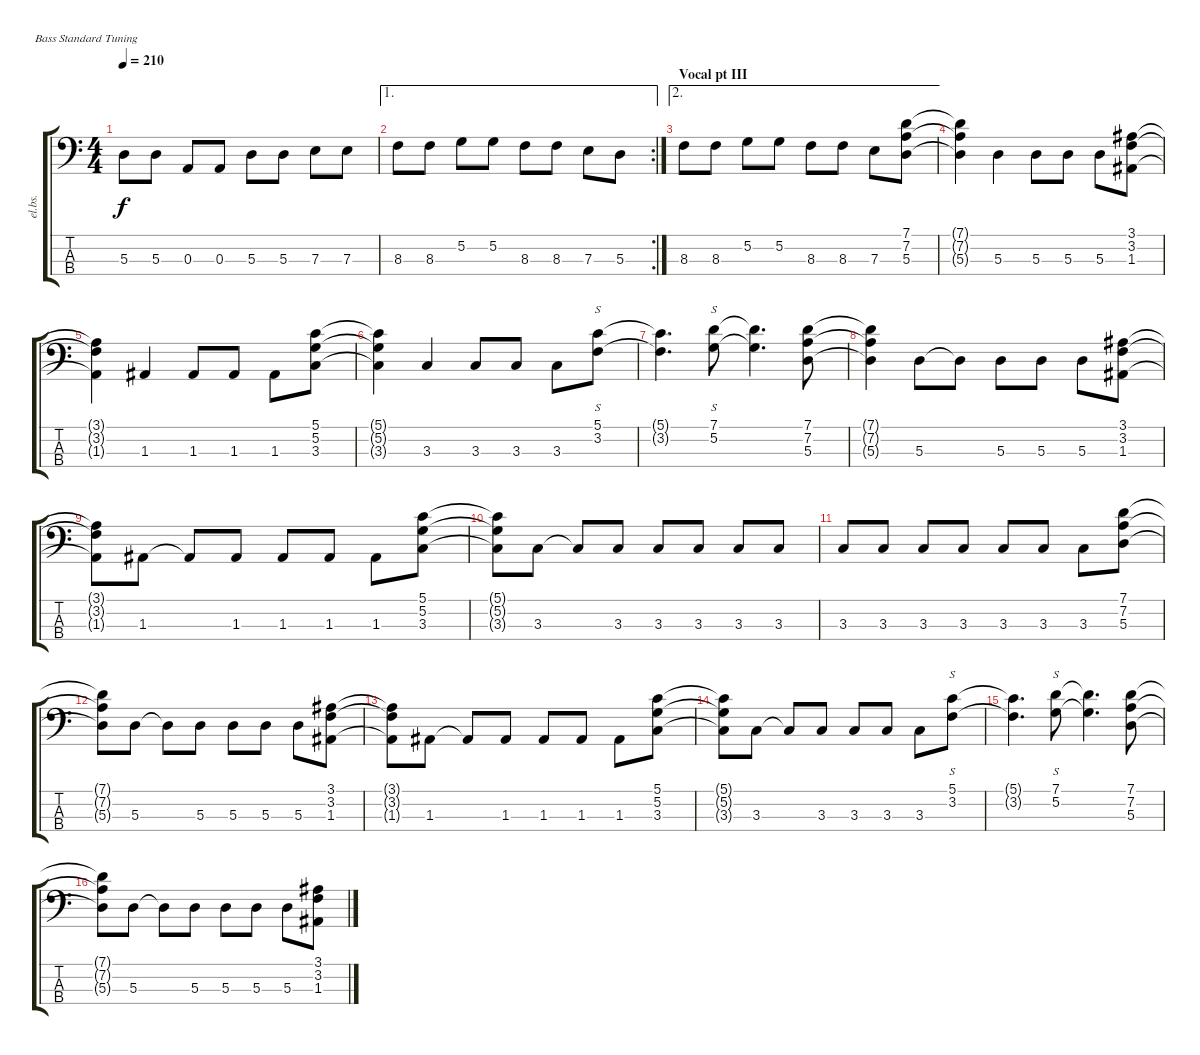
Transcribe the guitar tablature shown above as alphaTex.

\defaultSystemsLayout 4
\bracketExtendMode groupsimilarinstruments
\otherSystemsTrackNameOrientation horizontal
\track ("Steve Harris" "el.bs.") {instrument electricbasspick}
\staff {score tabs}
\tuning (G2 D2 A1 E1)
\ts (4 4)
\tempo 210
\clef f4
\ks c
5.3{t}.8{dy f} 5.3.8 0.3.8 0.3.8 5.3.8 5.3.8 7.3.8 7.3.8 |
\ae 1
\rc 2
8.3.8 8.3.8 5.2.8 5.2.8 8.3.8 8.3.8 7.3.8 5.3.8 |
\ae 2
\section ("" "Vocal pt III")
8.3.8 8.3.8 5.2.8 5.2.8 8.3.8 8.3.8 7.3.8 (7.1 7.2 5.3).8 |
(7.1{t} 7.2{t} 5.3{t}).4 5.3.4 5.3.8 5.3.8 5.3.8 (3.1{acc #} 3.2 1.3{acc #}).8 |
(3.1{t acc #} 3.2{t} 1.3{t acc #}).4 1.3{acc #}.4 1.3{acc #}.8 1.3{acc #}.8 1.3{acc #}.8 (5.1 5.2 3.3).8 |
(5.1{t} 5.2{t} 3.3{t}).4{instrument slapbass1} 3.3.4 3.3.8 3.3.8 3.3.8 (5.1 3.2).8{s} |
(5.1{t} 3.2{t}).4{d instrument electricbasspick} (7.1 5.2).8{s} (7.1{t} 5.2{t}).4{d} (7.1 7.2 5.3).8 |
(7.1{t} 7.2{t} 5.3{t}).4 5.3.8 5.3{t}.8 5.3.8 5.3.8 5.3.8 (3.1{acc #} 3.2 1.3{acc #}).8 |
(3.1{t acc #} 3.2{t} 1.3{t acc #}).8 1.3{acc #}.8 1.3{t acc #}.8 1.3{acc #}.8 1.3{acc #}.8 1.3{acc #}.8 1.3{acc #}.8 (5.1 5.2 3.3).8 |
(5.1{t} 5.2{t} 3.3{t}).8 3.3.8 3.3{t}.8 3.3.8 3.3.8 3.3.8 3.3.8 3.3.8 |
3.3.8 3.3.8 3.3.8 3.3.8 3.3.8 3.3.8 3.3.8 (7.1 7.2 5.3).8 |
(7.1{t} 7.2{t} 5.3{t}).8 5.3.8 5.3{t}.8 5.3.8 5.3.8 5.3.8 5.3.8 (3.1{acc #} 3.2 1.3{acc #}).8 |
(3.1{t acc #} 3.2{t} 1.3{t acc #}).8 1.3{acc #}.8 1.3{t acc #}.8 1.3{acc #}.8 1.3{acc #}.8 1.3{acc #}.8 1.3{acc #}.8 (5.1 5.2 3.3).8 |
(5.1{t} 5.2{t} 3.3{t}).8{instrument slapbass1} 3.3.8 3.3{t}.8 3.3.8 3.3.8 3.3.8 3.3.8 (5.1 3.2).8{s} |
(5.1{t} 3.2{t}).4{d instrument electricbasspick} (7.1 5.2).8{s} (7.1{t} 5.2{t}).4{d} (7.1 7.2 5.3).8 |
(7.1{t} 7.2{t} 5.3{t}).8 5.3.8 5.3{t}.8 5.3.8 5.3.8 5.3.8 5.3.8 (3.1{acc #} 3.2 1.3{acc #}).8
